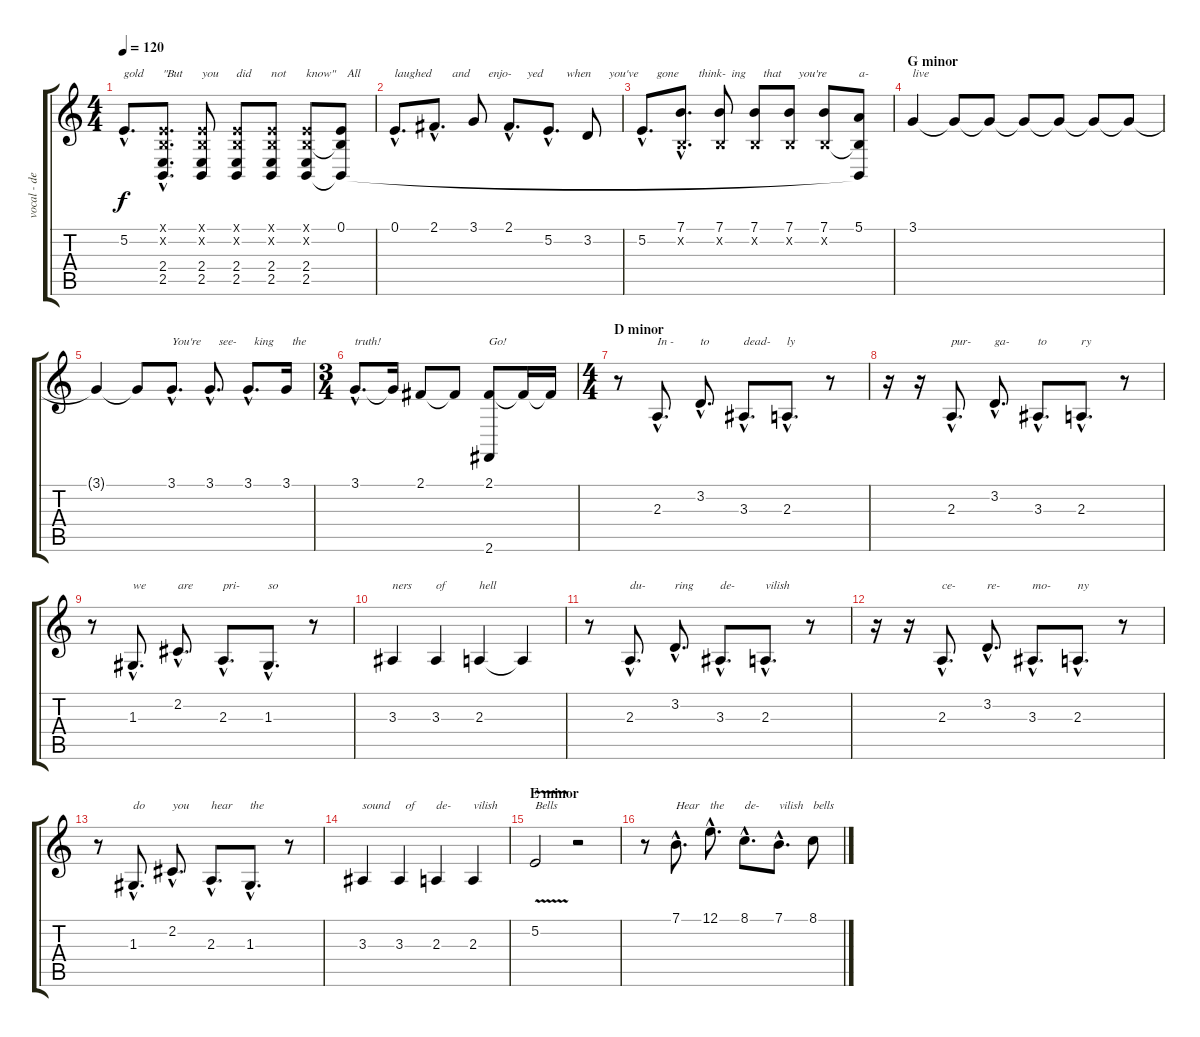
\track ("vocal - devil's, demon's, man, people in" "vocal - de") {instrument pad1newage}
\staff {score tabs}
\tuning (E4 B3 G3 D3 A2 E2) {hide}
\ts (4 4)
\tempo 120
\clef g2
\ks c
5.2{hac}.8{d txt "gold" dy f} (0.1{hac x} 0.2{hac x} 2.4{hac} 2.5{hac}).8{d txt "\"But "} (0.1{x} 0.2{x} 2.4 2.5).8{txt "you"} (0.1{x} 0.2{x} 2.4 2.5).8{txt "did"} (0.1{x} 0.2{x} 2.4 2.5).8{txt "not"} (0.1{x} 0.2{x} 2.4 2.5).8{txt "know\""} (0.1 0.2{t} 2.5{t}).8{txt "  All"} |
0.1{hac}.8{d txt "laughed"} 2.1{hac}.8{d txt "      and"} 3.1.8{txt "     enjo-"} 2.1{hac}.8{d txt "      yed"} 5.2{hac}.8{d txt "      when"} 3.2.8{txt "       you've"} |
5.2{hac}.8{d txt "     gone"} (7.1{hac} 0.2{hac x}).8{d txt "      think-"} (7.1 0.2{x}).8{txt "    ing"} (7.1 0.2{x}).8{txt "   that"} (7.1 0.2{x}).8{txt "   you're"} (7.1 0.2{x}).8 (5.1 0.2{t} 2.5{t}).8{txt "a-"} |
\section ("" "G minor")
3.1.4{txt "live"} 3.1{t}.8 3.1{t}.8 3.1{t}.8 3.1{t}.8 3.1{t}.8 3.1{t}.8 |
3.1{t}.4 3.1{t}.8 3.1{hac}.8{d txt "You're"} 3.1{hac}.8{d txt "   see-"} 3.1{hac}.8{d txt "  king"} 3.1.16{txt "  the"} |
\ts (3 4)
3.1{hac}.8{d txt "truth!"} 3.1{t}.16 2.1.8{txt " "} 2.1{t}.8 (2.1 2.6).8{txt "Go!"} 2.1{t}.16 2.1{t}.16 |
\ts (4 4)
\section ("" "D minor")
r.8 2.3{hac}.8{d txt "In -"} 3.2{hac}.8{d txt "to"} 3.3{hac}.8{d txt "dead-"} 2.3{hac}.8{d txt "ly"} r.8 |
r.16 r.16 2.3{hac}.8{d txt "pur-"} 3.2{hac}.8{d txt "ga-"} 3.3{hac}.8{d txt "to"} 2.3{hac}.8{d txt "ry"} r.8 |
r.8 1.3{hac}.8{d txt "we"} 2.2{hac}.8{d txt "are"} 2.3{hac}.8{d txt "pri-"} 1.3{hac}.8{d txt "so"} r.8 |
3.3.4{txt "ners"} 3.3.4{txt "of"} 2.3.4{txt "hell"} 2.3{t}.4 |
r.8 2.3{hac}.8{d txt "du-"} 3.2{hac}.8{d txt "ring"} 3.3{hac}.8{d txt "de-"} 2.3{hac}.8{d txt "vilish"} r.8 |
r.16 r.16 2.3{hac}.8{d txt "ce-"} 3.2{hac}.8{d txt "re-"} 3.3{hac}.8{d txt "mo-"} 2.3{hac}.8{d txt "ny"} r.8 |
r.8 1.3{hac}.8{d txt "do"} 2.2{hac}.8{d txt "you"} 2.3{hac}.8{d txt "hear"} 1.3{hac}.8{d txt "the"} r.8 |
3.3.4{txt "sound"} 3.3.4{txt "  of"} 2.3.4{txt "de-"} 2.3.4{txt "vilish"} |
\section ("" "E minor")
5.2{v}.2{txt "Bells"} r.2 |
r.8 7.1{hac}.8{d txt "Hear"} 12.1{hac}.8{d txt "the"} 8.1{hac}.8{d txt "de-"} 7.1{hac}.8{d txt "vilish"} 8.1.8{txt "bells"}
